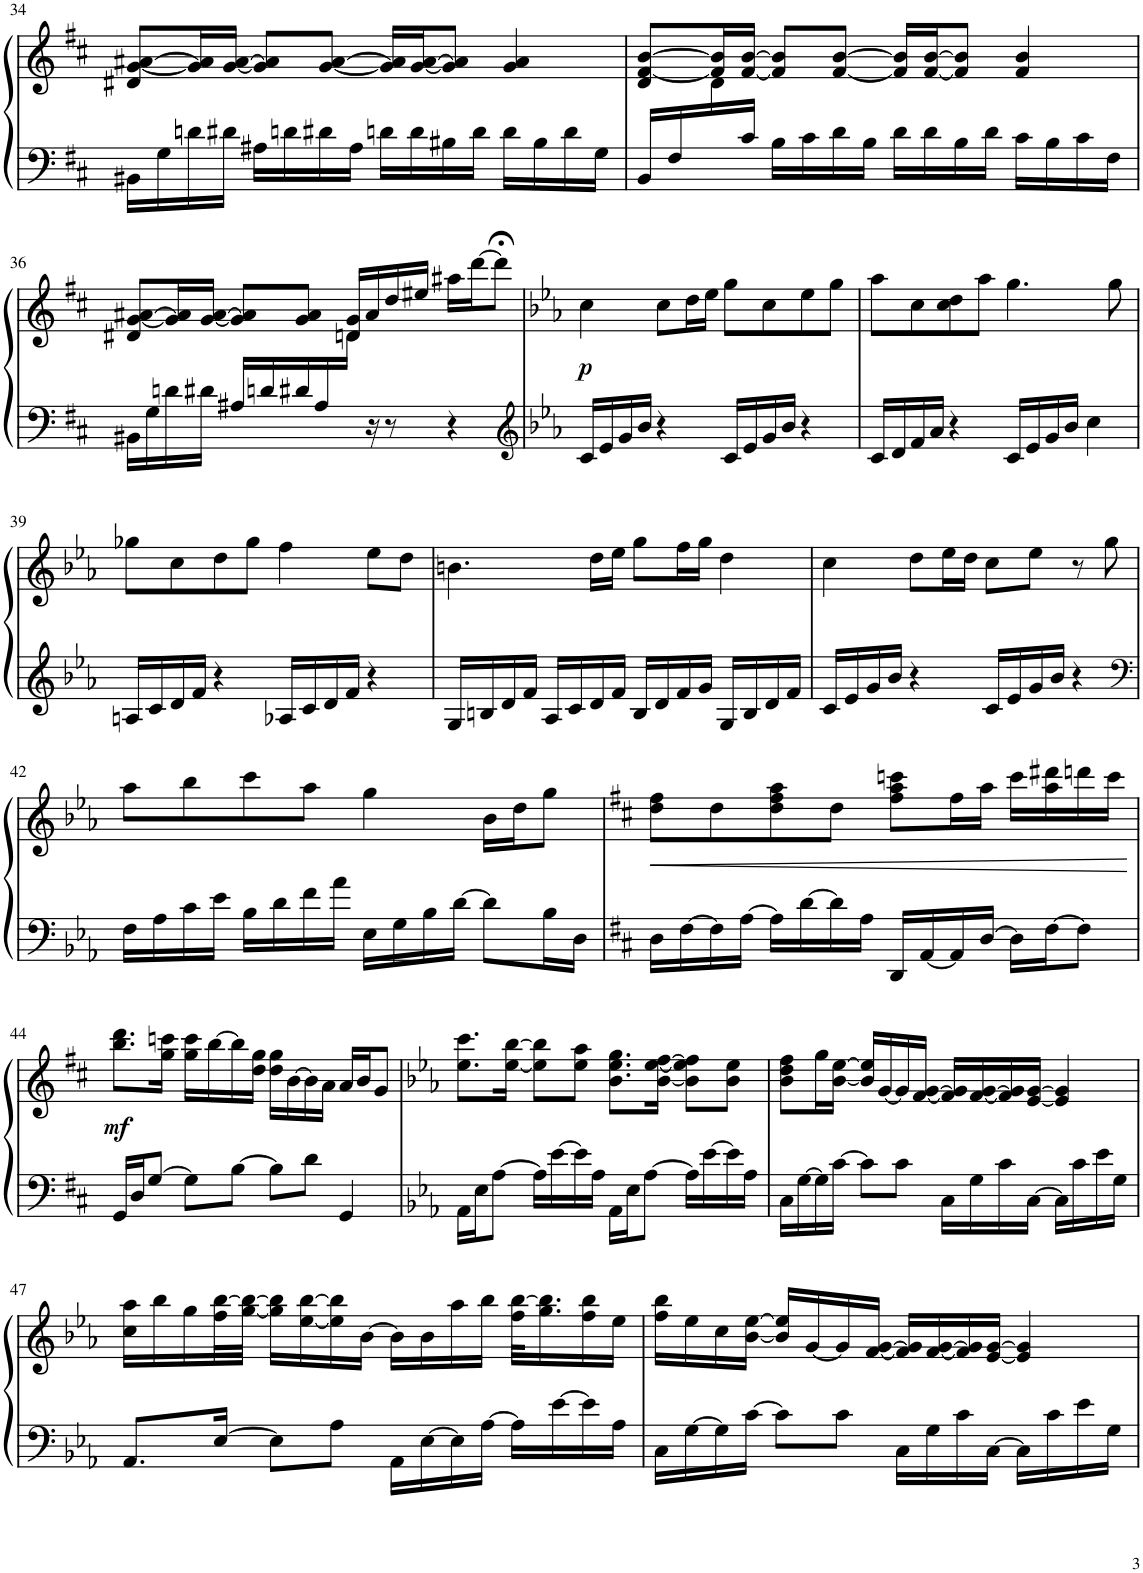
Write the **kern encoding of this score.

**kern	**kern	**dynam
*part1	*part1	*part1
*staff2	*staff1	*staff1/2
*I"Piano	*	*
*I'Pno.	*	*
!!LO:PB:g=z
*clefF4	*clefG2	*
*k[f#c#]	*k[f#c#]	*
*M4/4	*M4/4	*
=34	=34	=34
16BB#X\LL	8d#X/ [8g/ [8a#X/L	.
16G\	.	.
16dn\	16g/] 16a#/]L	.
16d#X\JJ	[16g/ [16a#/JJ	.
16A#X\LL	8g/] 8a#/]L	.
16dn\	.	.
16d#X\	[8g/ [8a#/J	.
16A#\JJ	.	.
16dn\LL	16g/] 16a#/]LL	.
16d\	[16g/ [16a#/J	.
16B#X\	8g/] 8a#/]J	.
16d\JJ	.	.
16d\LL	4g/ 4a#/	.
16B#\	.	.
16d\	.	.
16G\JJ	.	.
=35	=35	=35
*	*^	*
16BB/LL	8d/ [8f#/ [8b/L	8ryy	.
16F#/	.	.	.
16ryy	16f#/] 16b/]L	16d\	.
16c#/JJ	[16f#/ [16b/JJ	2ryy	.
16B\LL	8f#/] 8b/]L	.	.
16c#\	.	.	.
16d\	[8f#/ [8b/J	.	.
16B\JJ	.	.	.
16d\LL	16f#/] 16b/]LL	.	.
16d\	[16f#/ [16b/J	.	.
16B\	8f#/] 8b/]J	.	.
16d\JJ	.	4ryy	.
16c#\LL	4f#/ 4b/	.	.
16B\	.	.	.
16c#\	.	.	.
16F#\JJ	.	16ryy	.
!!LO:LB:g=z	!!
=36	=36	=36	=36
16BB#X\LL	8d#X/ [8g/ [8a#X/L	2ryy	.
16G\	.	.	.
16dn\	16g/] 16a#/]L	.	.
16d#X\JJ	[16g/ [16a#/JJ	.	.
16A#X/LL	8g/] 8a#/]L	.	.
16dn/	.	.	.
16d#X/	8g/ 8a#/J	.	.
16A#/	.	.	.
16ryy	16dn/ 16g/LL	16d\JJ	.
16r	16a#/	4..ryy	.
8r	16dd/	.	.
.	16ee#X/JJ	.	.
4r	16aa#X\LL	.	.
.	[16ddd\J	.	.
.	8ddd;<\J]	.	.
*	*v	*v	*
=37	=37	=37
*clefG2	*	*
*k[b-e-a-]	*k[b-e-a-]	*
!	!	!LO:DY:b
16c/LL	4cc\	p
16e-/	.	.
16g/	.	.
16b-/JJ	.	.
4r	8cc\L	.
.	16dd\L	.
.	16ee-\JJ	.
16c/LL	8gg\L	.
16e-/	.	.
16g/	8cc\	.
16b-/JJ	.	.
4r	8ee-\	.
.	8gg\J	.
=38	=38	=38
16c/LL	8aa-\L	.
16d/	.	.
16f/	8cc\	.
16a-/JJ	.	.
4r	8cc\ 8dd\	.
.	8aa-\J	.
16c/LL	4.gg\	.
16e-/	.	.
16g/	.	.
16b-/JJ	.	.
4cc\	.	.
.	8gg\	.
!!LO:LB:g=z
=39	=39	=39
16An/LL	8gg-X\L	.
16c/	.	.
16d/	8cc\	.
16f/JJ	.	.
4r	8dd\	.
.	8gg-\J	.
16A-X/LL	4ff\	.
16c/	.	.
16d/	.	.
16f/JJ	.	.
4r	8ee-\L	.
.	8dd\J	.
=40	=40	=40
16G/LL	4.bn\	.
16Bn/	.	.
16d/	.	.
16f/JJ	.	.
16A-/LL	.	.
16c/	.	.
16d/	16dd\LL	.
16f/JJ	16ee-\JJ	.
16B/LL	8gg\L	.
16d/	.	.
16f/	16ff\L	.
16g/JJ	16gg\JJ	.
16G/LL	4dd\	.
16B/	.	.
16d/	.	.
16f/JJ	.	.
=41	=41	=41
16c/LL	4cc\	.
16e-/	.	.
16g/	.	.
16b-/JJ	.	.
4r	8dd\L	.
.	16ee-\L	.
.	16dd\JJ	.
16c/LL	8cc\L	.
16e-/	.	.
16g/	8ee-\J	.
16b-/JJ	.	.
4r	8r	.
.	8gg\	.
!!LO:LB:g=z
=42	=42	=42
*clefF4	*	*
16F\LL	8aa-\L	.
16A-\	.	.
16c\	8bb-\	.
16e-\JJ	.	.
16B-\LL	8ccc\	.
16d\	.	.
16f\	8aa-\J	.
16a-\JJ	.	.
16E-\LL	4gg\	.
16G\	.	.
16B-\	.	.
[16d\JJ	.	.
8d\L]	16b-\LL	.
.	16dd\J	.
16B-\L	8gg\J	.
16D\JJ	.	.
=43	=43	=43
*k[f#c#]	*k[f#c#]	*
!	!	!LO:HP:b
16D\LL	8dd\ 8ff#\L	<
[16F#\	.	.
16F#\]	8dd\	.
[16A\JJ	.	.
16A\LL]	8dd\ 8ff#\ 8aa\	.
[16d\	.	.
16d\]	8dd\J	.
16A\JJ	.	.
16DD/LL	8ff#\ 8aa\ 8cccn\L	.
[16AA/	.	.
16AA/]	16ff#\L	.
[16D/JJ	16aa\JJ	.
16D\LL]	16ccc\LL	.
[16F#\J	16aa\ 16ddd#X\	.
8F#\J]	16dddn\	.
.	16ccc\JJ	.
.	.	[
!!LO:LB:g=z
=44	=44	=44
!	!	!LO:DY:b
16GG/LL	8.bb\ 8.ddd\L	mf
16D/J	.	.
[8G/J	.	.
.	16gg\ 16cccn\Jk	.
8G\L]	16gg\ 16ccc\LL	.
.	[16bb\	.
[8B\J	16bb\]	.
.	16dd\ 16gg\JJ	.
8B\L]	16dd\ 16gg\LL	.
.	[16b\	.
8d\J	16b\]	.
.	16a\JJ	.
4GG/	16a/LL	.
.	16b/J	.
.	8g/J	.
=45	=45	=45
*k[b-e-a-]	*k[b-e-a-]	*
16AA-\LL	8.ee-\ 8.ccc\L	.
16E-\J	.	.
[8A-\J	.	.
.	[16ee-\ [16bb-\Jk	.
16A-\LL]	8ee-\] 8bb-\]L	.
[16e-\	.	.
16e-\]	8ee-\ 8aa-\J	.
16A-\JJ	.	.
16AA-\LL	8.b-\ 8.ee-\ 8.gg\L	.
16E-\J	.	.
[8A-\J	.	.
.	[16b-\ [16ee-\ [16ff\Jk	.
16A-\LL]	8b-\] 8ee-\] 8ff\]L	.
[16e-\	.	.
16e-\]	8b-\ 8ee-\J	.
16A-\JJ	.	.
=46	=46	=46
16C\LL	8b-\ 8dd\ 8ff\L	.
[16G\	.	.
16G\]	16gg\L	.
[16c\JJ	[16b-\ [16ee-\JJ	.
8c\L]	16b-/] 16ee-/]LL	.
.	[16g/	.
8c\J	16g/]	.
.	[16f/ [16g/JJ	.
16C\LL	16f/] 16g/]LL	.
16G\	[16f/ [16g/	.
16c\	16f/] 16g/]	.
[16C\JJ	[16e-/ [16g/JJ	.
16C\LL]	4e-/] 4g/]	.
16c\	.	.
16e-\	.	.
16G\JJ	.	.
!!LO:LB:g=z
=47	=47	=47
8.AA-/L	16cc\ 16aa-\LL	.
.	16bb-\	.
.	16gg\	.
[16E-/Jk	32ff\ [32bb-\L	.
.	[32gg\ 32bb-\_JJJ	.
8E-\L]	16gg\] 16bb-\]LL	.
.	[16ee-\ [16bb-\	.
8A-\J	16ee-\] 16bb-\]	.
.	[16b-\JJ	.
16AA-\LL	16b-\LL]	.
[16E-\	16b-\	.
16E-\]	16aa-\	.
[16A-\JJ	16bb-\JJ	.
16A-\LL]	32ff\ [32bb-\KLL	.
.	16.gg\ 16.bb-\]	.
[16e-\	.	.
16e-\]	16ff\ 16bb-\	.
16A-\JJ	16ee-\JJ	.
=48	=48	=48
16C\LL	16ff\ 16bb-\LL	.
[16G\	16ee-\	.
16G\]	16cc\	.
[16c\JJ	[16b-\ [16ee-\JJ	.
8c\L]	16b-/] 16ee-/]LL	.
.	[16g/	.
8c\J	16g/]	.
.	[16f/ [16g/JJ	.
16C\LL	16f/] 16g/]LL	.
16G\	[16f/ [16g/	.
16c\	16f/] 16g/]	.
[16C\JJ	[16e-/ [16g/JJ	.
16C\LL]	4e-/] 4g/]	.
16c\	.	.
16e-\	.	.
16G\JJ	.	.
=	=	=
*-	*-	*-
